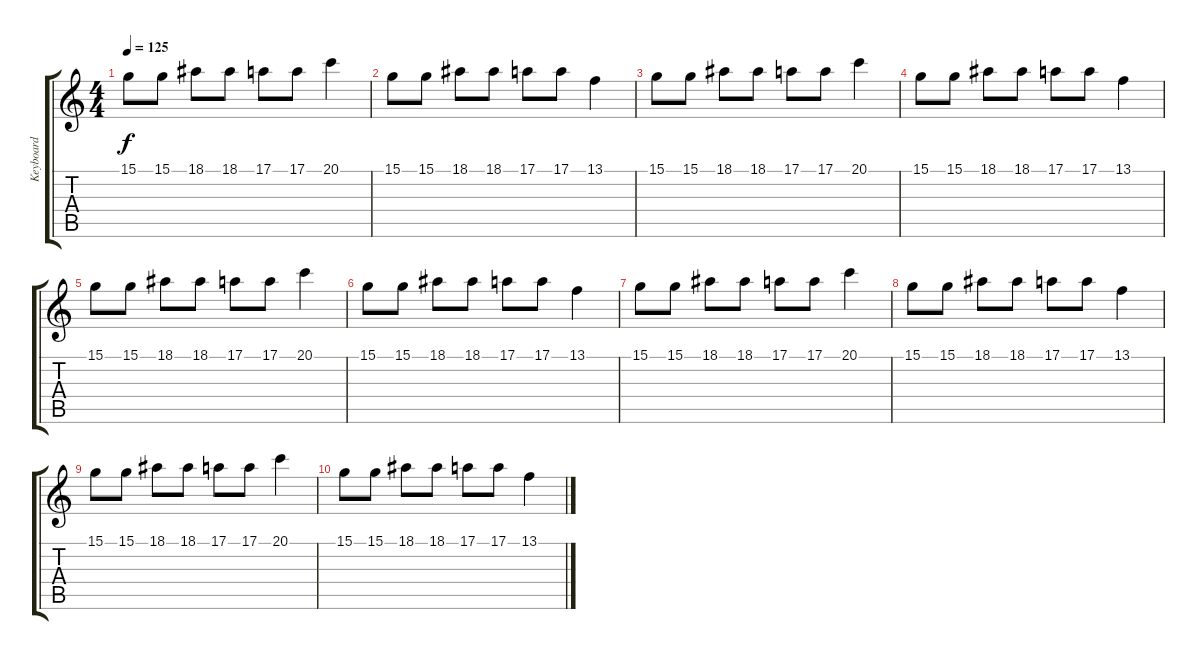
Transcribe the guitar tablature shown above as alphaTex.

\track ("Keyboard" "Keyboard") {instrument harpsichord}
\staff {score tabs}
\tuning (E4 B3 G3 D3 A2 E2) {hide}
\ts (4 4)
\tempo 125
\clef g2
\ks c
15.1.8{dy f} 15.1.8 18.1.8 18.1.8 17.1.8 17.1.8 20.1.4 |
15.1.8 15.1.8 18.1.8 18.1.8 17.1.8 17.1.8 13.1.4 |
15.1.8 15.1.8 18.1.8 18.1.8 17.1.8 17.1.8 20.1.4 |
15.1.8 15.1.8 18.1.8 18.1.8 17.1.8 17.1.8 13.1.4 |
15.1.8 15.1.8 18.1.8 18.1.8 17.1.8 17.1.8 20.1.4 |
15.1.8 15.1.8 18.1.8 18.1.8 17.1.8 17.1.8 13.1.4 |
15.1.8 15.1.8 18.1.8 18.1.8 17.1.8 17.1.8 20.1.4 |
15.1.8 15.1.8 18.1.8 18.1.8 17.1.8 17.1.8 13.1.4 |
15.1.8 15.1.8 18.1.8 18.1.8 17.1.8 17.1.8 20.1.4 |
15.1.8 15.1.8 18.1.8 18.1.8 17.1.8 17.1.8 13.1.4
